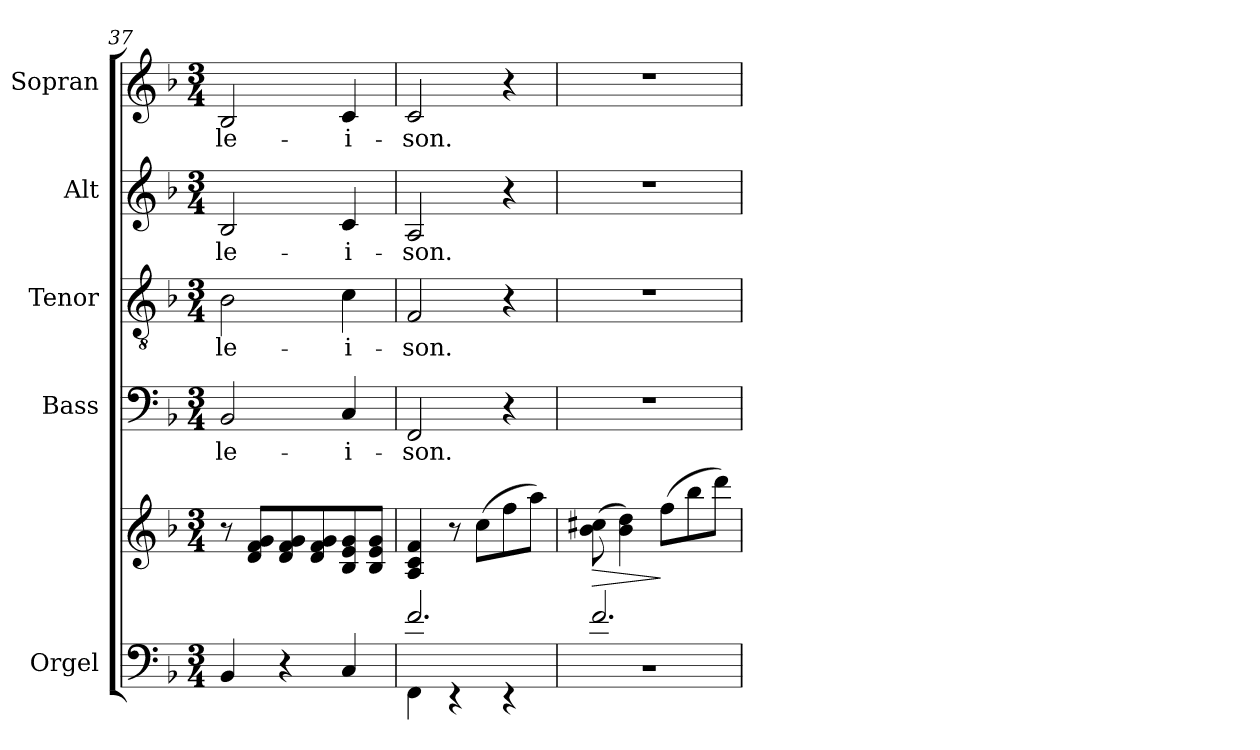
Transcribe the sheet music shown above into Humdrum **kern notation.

**kern	**kern	**dynam	**kern	**text	**kern	**text	**kern	**text	**kern	**text
*part5	*part5	*part5	*part4	*part4	*part3	*part3	*part2	*part2	*part1	*part1
*staff6	*staff5	*staff5/6	*staff4	*staff4	*staff3	*staff3	*staff2	*staff2	*staff1	*staff1
*I"Orgel	*	*	*I"Bass	*	*I"Tenor	*	*I"Alt	*	*I"Sopran	*
*I'Org.	*	*	*I'B.	*	*I'T.	*	*I'A.	*	*I'S.	*
*clefF4	*clefG2	*	*clefF4	*	*clefGv2	*	*clefG2	*	*clefG2	*
*k[b-]	*k[b-]	*	*k[b-]	*	*k[b-]	*	*k[b-]	*	*k[b-]	*
*F:	*F:	*	*F:	*	*F:	*	*F:	*	*F:	*
*M3/4	*M3/4	*	*M3/4	*	*M3/4	*	*M3/4	*	*M3/4	*
=37	=37	=37	=37	=37	=37	=37	=37	=37	=37	=37
!	!	!	!	!LO:LY:b	!	!LO:LY:b	!	!LO:LY:b	!	!LO:LY:b
4BB-/	8r	.	2BB-/	-le-	2B-\	-le-	2B-/	-le-	2B-/	-le-
.	8d/ 8f/ 8g/L	.	.	.	.	.	.	.	.	.
4r	8d/ 8f/ 8g/	.	.	.	.	.	.	.	.	.
.	8d/ 8f/ 8g/	.	.	.	.	.	.	.	.	.
!	!	!	!	!LO:LY:b	!	!LO:LY:b	!	!LO:LY:b	!	!LO:LY:b
4C/	8B-/ 8e/ 8g/	.	4C/	-i-	4c\	-i-	4c/	-i-	4c/	-i-
.	8B-/ 8e/ 8g/J	.	.	.	.	.	.	.	.	.
=38	=38	=38	=38	=38	=38	=38	=38	=38	=38	=38
*^	*	*	*	*	*	*	*	*	*	*
!	!	!	!	!	!LO:LY:b	!	!LO:LY:b	!	!LO:LY:b	!	!LO:LY:b
2.f/	4FF\	4A/ 4c/ 4f/	.	2FF/	-son.	2F/	-son.	2A/	-son.	2c/	-son.
.	4r	8r	.	.	.	.	.	.	.	.	.
.	.	(>8cc\L	.	.	.	.	.	.	.	.	.
.	4r	8ff\	.	4r	.	4r	.	4r	.	4r	.
.	.	8aa\J)	.	.	.	.	.	.	.	.	.
=39	=39	=39	=39	=39	=39	=39	=39	=39	=39	=39	=39
!	!LO:N:vis=1	!	!LO:HP:b	!	!	!	!	!	!	!	!
2.f/	2.r	(>8b-\ 8cc#X\	>	2.r	.	2.r	.	2.r	.	2.r	.
.	.	4b-\ 4dd\)	.	.	.	.	.	.	.	.	.
.	.	(>8ff\L	]	.	.	.	.	.	.	.	.
.	.	8bb-\	.	.	.	.	.	.	.	.	.
.	.	8ddd\J)	.	.	.	.	.	.	.	.	.
*v	*v	*	*	*	*	*	*	*	*	*	*
=	=	=	=	=	=	=	=	=	=	=
*-	*-	*-	*-	*-	*-	*-	*-	*-	*-	*-
